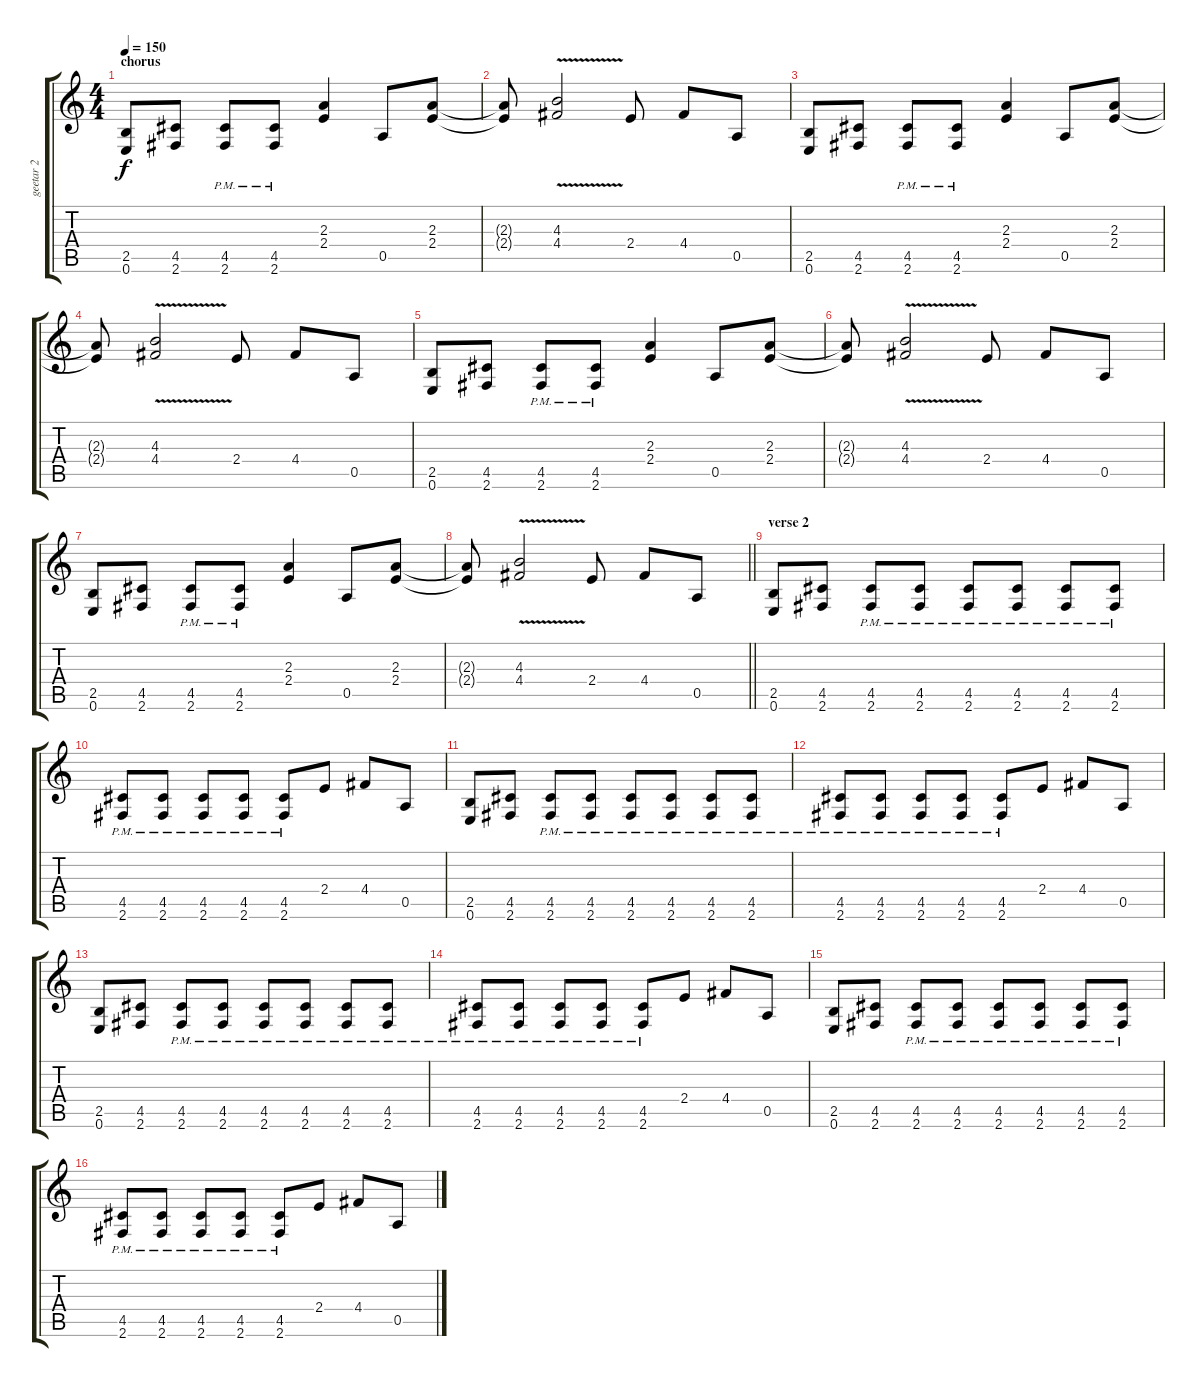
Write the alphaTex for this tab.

\track ("geetar 2" "geetar 2") {instrument distortionguitar}
\staff {score tabs}
\tuning (E4 B3 G3 D3 A2 E2) {hide}
\ts (4 4)
\section ("" "chorus")
\tempo 150
\clef g2
\ks c
(2.5 0.6).8{dy f} (4.5 2.6).8 (4.5{pm} 2.6{pm}).8 (4.5{pm} 2.6{pm}).8 (2.3 2.4).4 0.5.8 (2.3 2.4).8 |
(2.3{t} 2.4{t}).8 (4.3{v} 4.4{v}).2 2.4.8 4.4.8 0.5.8 |
(2.5 0.6).8 (4.5 2.6).8 (4.5{pm} 2.6{pm}).8 (4.5{pm} 2.6{pm}).8 (2.3 2.4).4 0.5.8 (2.3 2.4).8 |
(2.3{t} 2.4{t}).8 (4.3{v} 4.4{v}).2 2.4.8 4.4.8 0.5.8 |
(2.5 0.6).8 (4.5 2.6).8 (4.5{pm} 2.6{pm}).8 (4.5{pm} 2.6{pm}).8 (2.3 2.4).4 0.5.8 (2.3 2.4).8 |
(2.3{t} 2.4{t}).8 (4.3{v} 4.4{v}).2 2.4.8 4.4.8 0.5.8 |
(2.5 0.6).8 (4.5 2.6).8 (4.5{pm} 2.6{pm}).8 (4.5{pm} 2.6{pm}).8 (2.3 2.4).4 0.5.8 (2.3 2.4).8 |
\barLineRight lightlight
(2.3{t} 2.4{t}).8 (4.3{v} 4.4{v}).2 2.4.8 4.4.8 0.5.8 |
\section ("" "verse 2")
(2.5 0.6).8 (4.5 2.6).8 (4.5{pm} 2.6{pm}).8 (4.5{pm} 2.6{pm}).8 (4.5{pm} 2.6{pm}).8 (4.5{pm} 2.6{pm}).8 (4.5{pm} 2.6{pm}).8 (4.5{pm} 2.6{pm}).8 |
(4.5{pm} 2.6{pm}).8 (4.5{pm} 2.6{pm}).8 (4.5{pm} 2.6{pm}).8 (4.5{pm} 2.6{pm}).8 (4.5{pm} 2.6{pm}).8 2.4.8 4.4.8 0.5.8 |
(2.5 0.6).8 (4.5 2.6).8 (4.5{pm} 2.6{pm}).8 (4.5{pm} 2.6{pm}).8 (4.5{pm} 2.6{pm}).8 (4.5{pm} 2.6{pm}).8 (4.5{pm} 2.6{pm}).8 (4.5{pm} 2.6{pm}).8 |
(4.5{pm} 2.6{pm}).8 (4.5{pm} 2.6{pm}).8 (4.5{pm} 2.6{pm}).8 (4.5{pm} 2.6{pm}).8 (4.5{pm} 2.6{pm}).8 2.4.8 4.4.8 0.5.8 |
(2.5 0.6).8 (4.5 2.6).8 (4.5{pm} 2.6{pm}).8 (4.5{pm} 2.6{pm}).8 (4.5{pm} 2.6{pm}).8 (4.5{pm} 2.6{pm}).8 (4.5{pm} 2.6{pm}).8 (4.5{pm} 2.6{pm}).8 |
(4.5{pm} 2.6{pm}).8 (4.5{pm} 2.6{pm}).8 (4.5{pm} 2.6{pm}).8 (4.5{pm} 2.6{pm}).8 (4.5{pm} 2.6{pm}).8 2.4.8 4.4.8 0.5.8 |
(2.5 0.6).8 (4.5 2.6).8 (4.5{pm} 2.6{pm}).8 (4.5{pm} 2.6{pm}).8 (4.5{pm} 2.6{pm}).8 (4.5{pm} 2.6{pm}).8 (4.5{pm} 2.6{pm}).8 (4.5{pm} 2.6{pm}).8 |
(4.5{pm} 2.6{pm}).8 (4.5{pm} 2.6{pm}).8 (4.5{pm} 2.6{pm}).8 (4.5{pm} 2.6{pm}).8 (4.5{pm} 2.6{pm}).8 2.4.8 4.4.8 0.5.8
